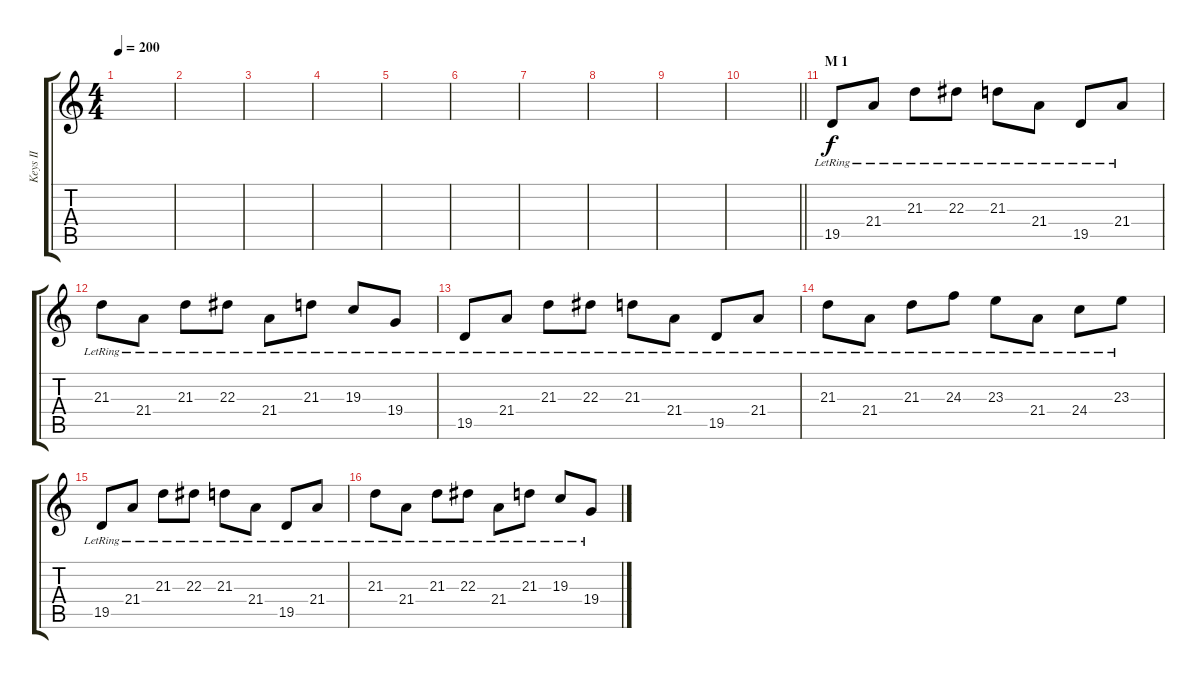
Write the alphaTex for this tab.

\track ("Keys II" "Keys II") {instrument vibraphone}
\staff {score tabs}
\tuning (D4 A3 F3 C3 G2 D2) {hide}
\ts (4 4)
\tempo 200
\clef g2
\ks c
|
|
|
|
|
|
|
|
|
\barLineRight lightlight
|
\section ("" "M 1")
19.5{lr}.8 21.4{lr}.8 21.3{lr}.8 22.3{lr}.8 21.3{lr}.8 21.4{lr}.8 19.5{lr}.8 21.4{lr}.8 |
21.3{lr}.8 21.4{lr}.8 21.3{lr}.8 22.3{lr}.8 21.4{lr}.8 21.3{lr}.8 19.3{lr}.8 19.4{lr}.8 |
19.5{lr}.8 21.4{lr}.8 21.3{lr}.8 22.3{lr}.8 21.3{lr}.8 21.4{lr}.8 19.5{lr}.8 21.4{lr}.8 |
21.3{lr}.8 21.4{lr}.8 21.3{lr}.8 24.3{lr}.8 23.3{lr}.8 21.4{lr}.8 24.4{lr}.8 23.3{lr}.8 |
19.5{lr}.8 21.4{lr}.8 21.3{lr}.8 22.3{lr}.8 21.3{lr}.8 21.4{lr}.8 19.5{lr}.8 21.4{lr}.8 |
21.3{lr}.8 21.4{lr}.8 21.3{lr}.8 22.3{lr}.8 21.4{lr}.8 21.3{lr}.8 19.3{lr}.8 19.4{lr}.8
